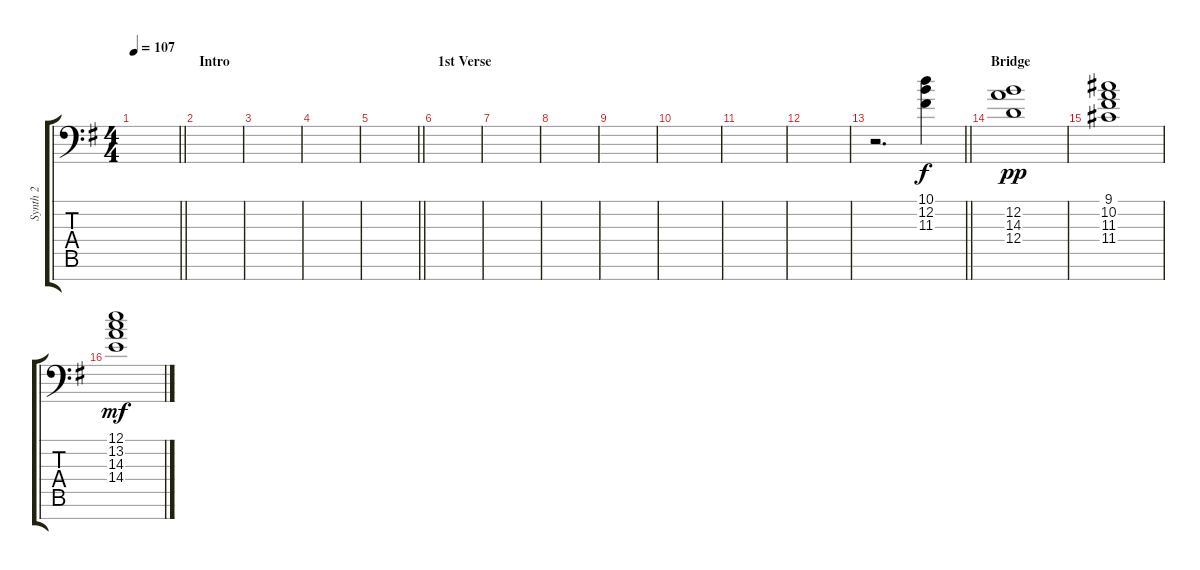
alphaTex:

\track ("Synth 2" "Synth 2") {instrument pad8sweep}
\staff {score tabs}
\tuning (E4 B3 G3 D3 A2 E2 C-1) {hide}
\ts (4 4)
\tempo 107
\clef f4
\barLineRight lightlight
\ks g
|
\section ("" "Intro")
|
|
|
\barLineRight lightlight
|
\section ("" "1st Verse")
|
|
|
|
|
|
|
\barLineRight lightlight
r.2{d} (10.1 12.2 11.3).4 |
\section ("" "Bridge")
(12.2 14.3 12.4).1{dy pp} |
(9.1 10.2 11.3 11.4).1 |
(12.1 13.2 14.3 14.4).1{dy mf}
